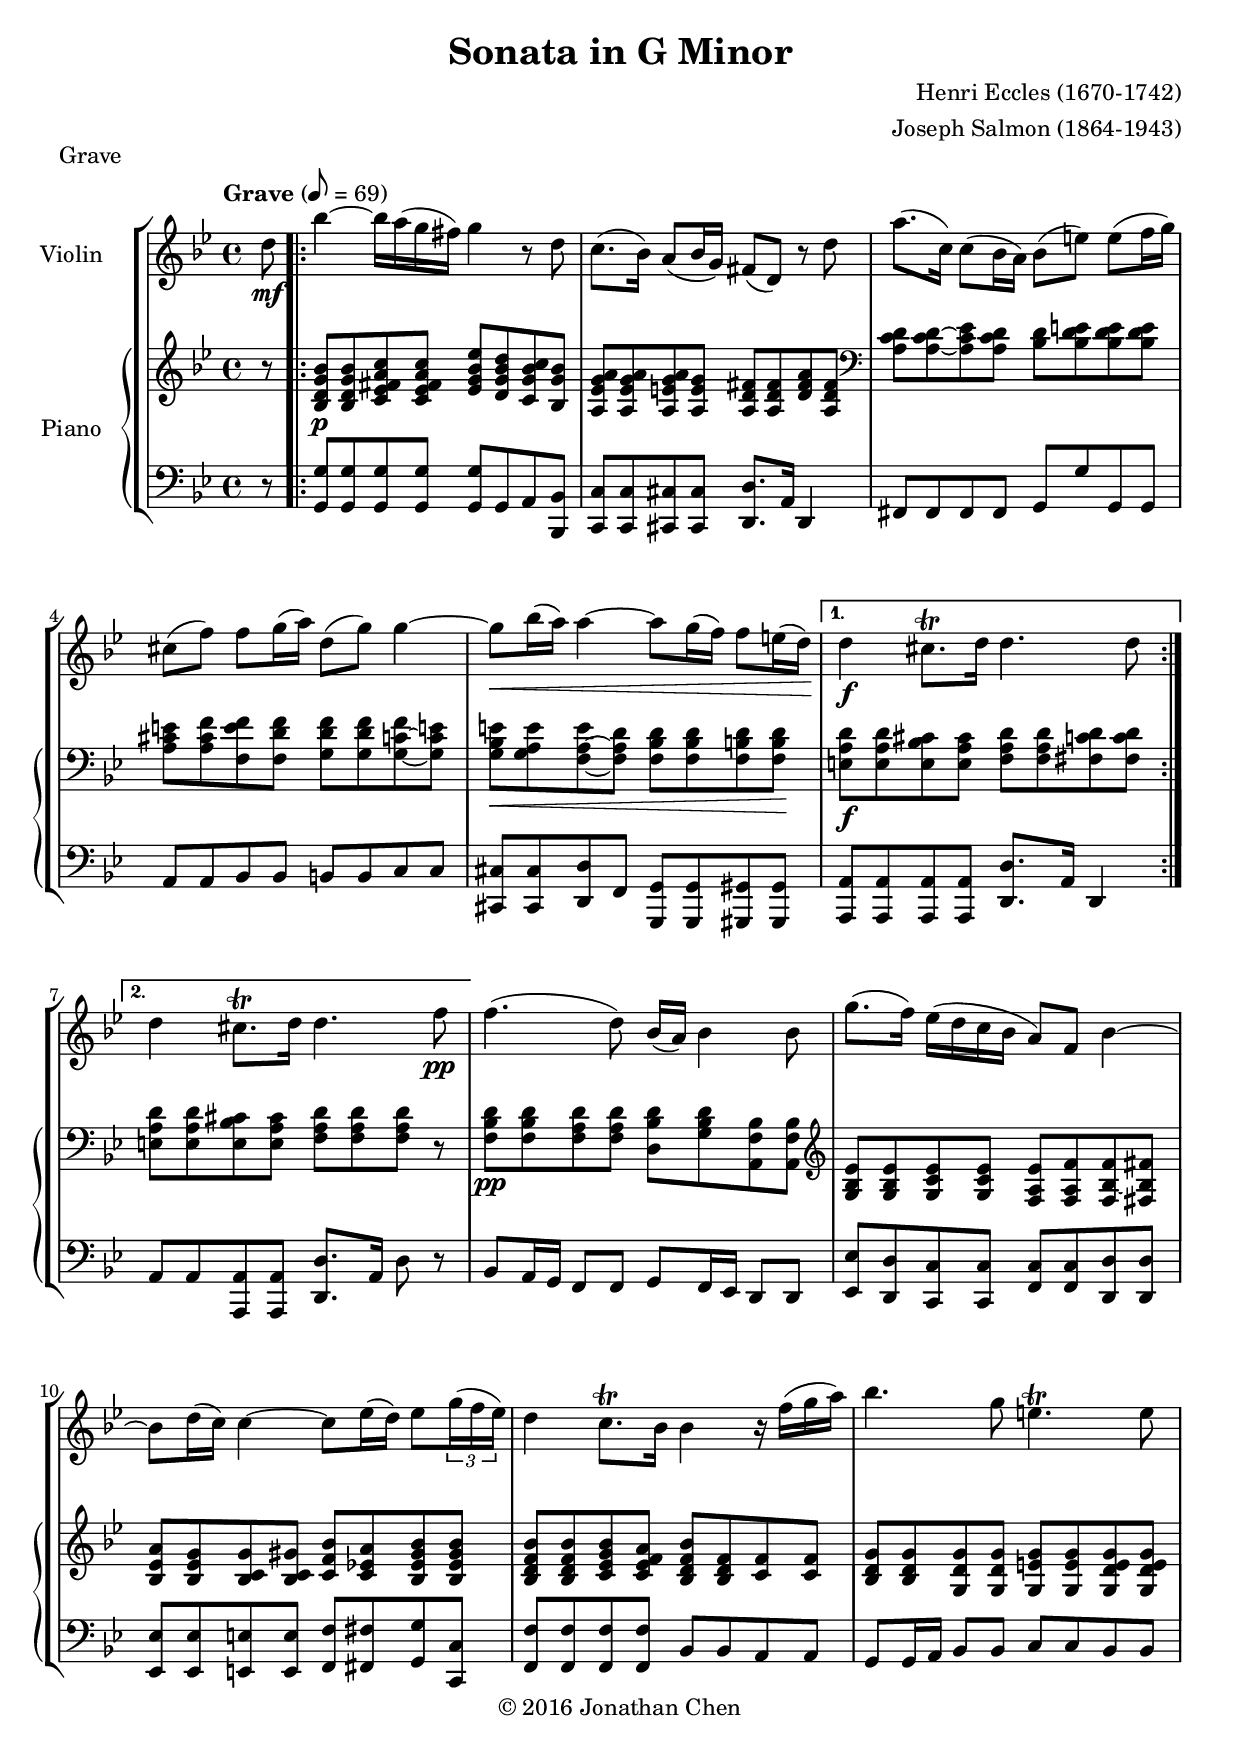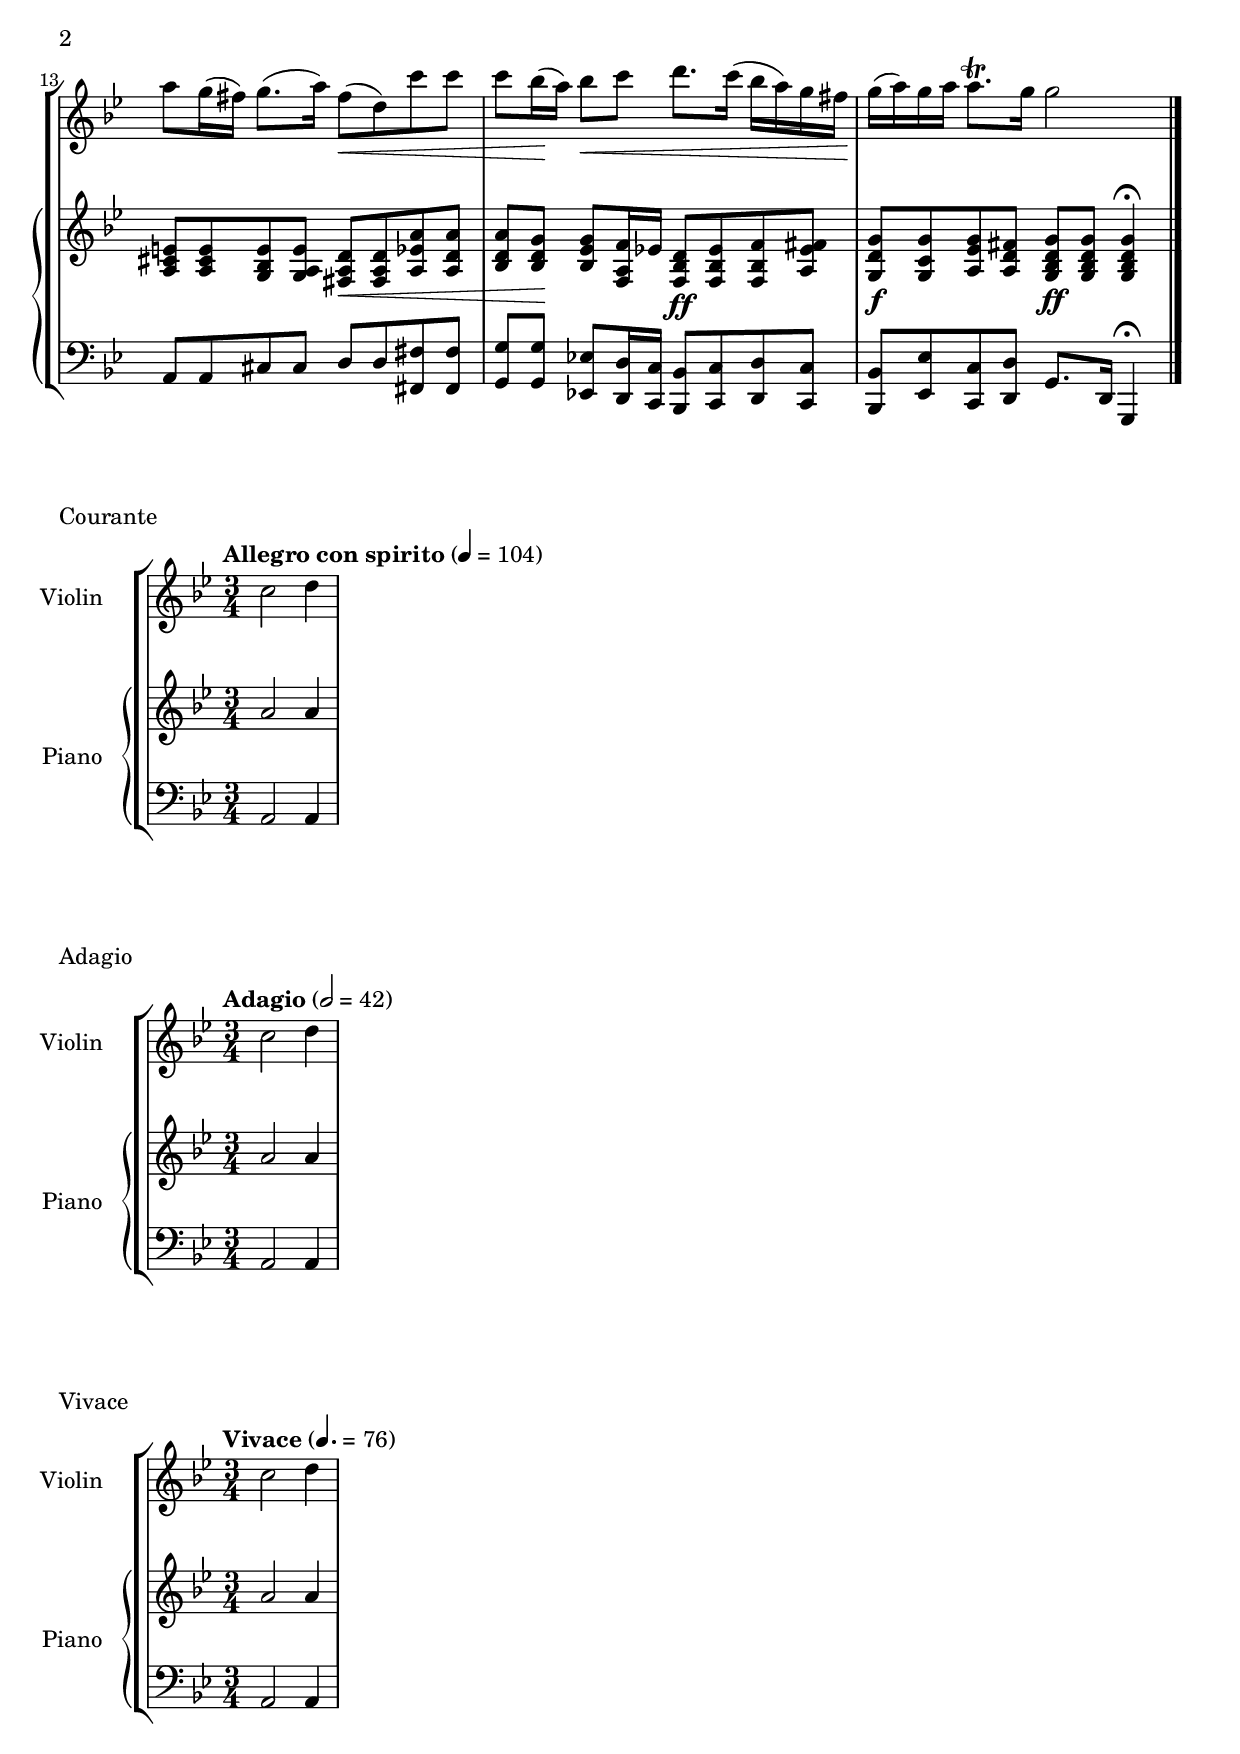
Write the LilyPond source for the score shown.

%
% Eccles Sonata in G Minor,
% transribed from J Salmons 1914 arrangement for violin and piano.
%
% indents: 2 spaces
%
\version "2.18.2"

\header
{
  title = "Sonata in G Minor"
  composer = "Henri Eccles (1670-1742)"
  arranger = "Joseph Salmon (1864-1943)"
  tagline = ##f
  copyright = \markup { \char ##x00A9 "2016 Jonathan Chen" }
}

grave_begin =
{
  \tempo "Grave" 8 = 69
  \time 4/4
  \key g \minor
}

grave_violin = \new Voice \relative c''
{
  \set Staff.instrumentName = #"Violin "
  \partial 8 d8\mf |
  \repeat volta 2
  {
    bes'4 ~ bes16 a( g fis) g4 r8 d
    c8.( bes16) a8( bes16 g) fis8( d) r8 d'
    a'8.( c,16) c8( bes16 a) bes8( e) e( f16 g)
    cis,8( f) f g16( a) d,8( g) g4 ~
    g8\< bes16( a) a4 ~ a8 g16( f) f8 e16( d)\!
  }
  \alternative
  {
    {
      d4\f cis8.\trill d16 d4. d8
    }
    {
      d4 cis8.\trill d16 d4. f8\pp
    }
  }
  f4.( d8) bes16( a) bes4 bes8
  g'8.( f16) ees( d c bes a8) f bes4 ~
  bes8 d16( c) c4 ~ c8 ees16( d) ees8 \tuplet 3/2 {g16( f ees)}
  d4 c8.\trill bes16 bes4 r16 f'( g a)
  bes4. g8 e4.\trill e8
  a8 g16( fis) g8.( a16) fis8(\< d) c' c
  c bes16(\! a) bes8\< c d8. c16( bes a) g fis\!
  g( a) g a a8.\trill g16 g2
  \bar "|."
}

grave_piano_upper = \relative c''
{
  \clef treble
  r8 |
  \repeat volta 2
  {
    <bes, d g bes>8\p <bes d g bes> <c ees fis a c> <c ees fis a c>
      <ees g bes ees> <d g bes d> <c g' bes c> <bes g' bes>
    <a ees' g a> <a ees' g a> <a e' g a> <a e' g>
      <a d fis> <a d fis> <d fis a> <a d fis>
    \clef bass
    <a c d> <a c d> ~ <a c ees> <a c d> <bes d> <bes d e> <bes d e> <bes d e>
    <a cis e> <a cis f> <f e' f> <f d' f> <g d' f> <g d' f> <g c f> ~ <g c e!>
    <g bes e>\< <g a e'> <f a e'> ~ <f a d>
      <f bes d> <f bes d> <f b d> <f b d>\!
  }
  \alternative
  {
    {
      <e a d>\f <e a d> <e bes' cis> <e a cis>
        <f a d> <f a d> <fis c' d> <fis c' d>
    }
    {
      <e a d> <e a d> <e bes' cis> <e a cis> <f a d> <f a d> <f a d> r8
    }
  }
  <f bes d>\pp <f bes d> <f a d> <f a d>
    <d bes' d> <g bes d> <a, f' bes> <a f' bes>
  \clef treble
  <g' bes ees> <g bes ees> <g c ees> <g c ees>
    <f a ees'> <f a f'> <f bes f'> ~ <fis bes fis'>
  <bes ees a> <bes ees g> <bes c g'> <bes c gis'>
    <c f bes> <c ees! a> <bes ees gis bes> <bes ees gis bes>
  <bes d f bes> <bes d f bes> <c ees g bes> <c ees f a>
    <bes d f bes> <bes d f> <c f> <c f>
  <bes d g> <bes d g> <g d' g> <g d' g> <g e' g> <g e' g> <g d' e g> <g d' e g>
  <a cis e> <a cis e> <g bes e> <g a e'>
    <fis a d>\< <fis a d> <a ees' a> <a d a'>
  <bes d a'> <bes d g>\! <bes ees g> <f a f'>16 ees'!
    <f, bes d>8\ff <f bes ees> <f bes f'> <a ees' fis>
  <g d' g>\f <g c g'> <a ees' g> <a d fis>
    <g bes d g>\ff <g bes d g> <g bes d g>4\fermata
  \bar "|."
}

grave_piano_lower = \relative c
{
  \clef bass
  r8 |
  \repeat volta 2
  {
    <g g'>8 <g g'> <g g'> <g g'> <g g'> g a <bes, bes'>
    <c c'> <c c'> <cis cis'> <cis cis'> <d d'>8. a'16 d,4
    fis8 fis fis fis g g' g, g
    a8 a bes bes b b c c
    <cis, cis'> <cis cis'> <d d'> f <g, g'> <g g'> <gis gis'> <gis gis'>
  }
  \alternative
  {
    {
      <a a'> <a a'> <a a'> <a a'> <d d'>8. a'16 d,4
    }
    {
      a'8 a <a, a'> <a a'> <d d'>8. a'16 d8 r8
    }
  }
  bes a16 g f8 f g f16 ees d8 d
  <ees ees'> <d d'> <c c'> <c c'> <f c'> <f c'> <d d'> <d d'>
  <ees ees'> <ees ees'> <e e'> <e e'> <f f'> <fis fis'> <g g'> <c c,>
  <f, f'> <f f'> <f f'> <f f'> bes bes a a
  g8 g16 a bes8 bes c c bes bes
  a a cis cis d d <fis, fis'> <fis fis'>
  <g g'> <g g'> <ees! ees'!> <d d'>16 <c c'> <bes bes'>8 <c c'> <d d'> <c c'>
  <bes bes'> <ees ees'> <c c'> <d d'> g8. d16 g,4\fermata
  \bar "|."
}

\score
{
  \new StaffGroup
  <<
    \new Staff << \grave_begin \grave_violin >>
    \new PianoStaff
    <<
      \set PianoStaff.instrumentName = #"Piano "
      \new Staff = "upper" << \grave_begin \grave_piano_upper >>
      \new Staff = "lower" << \grave_begin \grave_piano_lower >>
    >>
  >>
  \header
  {
    piece = "Grave"
  }
}

%%%%%%%%%%%%%%%%%%%%%%%%%%%%%%%%%%%%%%%%%%%%%%%%%%%%%%%%%%%%%%%%%%%%%%%%%%%%%%%%

courante_begin =
{
  \tempo "Allegro con spirito" 4 = 104
  \time 3/4
  \key g \minor
}

courante_violin = \new Voice \relative c''
{
  \set Staff.instrumentName = #"Violin "
  c2 d4
}

courante_piano_upper = \relative c''
{
  \clef treble
  a2 a4
}

courante_piano_lower = \relative c
{
  \clef bass
  a2 a4
}

\score
{
  \new StaffGroup
  <<
    \new Staff << \courante_begin \courante_violin >>
    \new PianoStaff
    <<
      \set PianoStaff.instrumentName = #"Piano "
      \new Staff = "upper" << \courante_begin \courante_piano_upper >>
      \new Staff = "lower" << \courante_begin \courante_piano_lower >>
    >>
  >>
  \header
  {
    piece = "Courante"
  }
}

%%%%%%%%%%%%%%%%%%%%%%%%%%%%%%%%%%%%%%%%%%%%%%%%%%%%%%%%%%%%%%%%%%%%%%%%%%%%%%%%

adagio_begin =
{
  \tempo "Adagio" 2 = 42
  \time 3/4
  \key g \minor
}

adagio_violin = \new Voice \relative c''
{
  \set Staff.instrumentName = #"Violin "
  c2 d4
}

adagio_piano_upper = \relative c''
{
  \clef treble
  a2 a4
}

adagio_piano_lower = \relative c
{
  \clef bass
  a2 a4
}

\score
{
  \new StaffGroup
  <<
    \new Staff << \adagio_begin \adagio_violin >>
    \new PianoStaff
    <<
      \set PianoStaff.instrumentName = #"Piano "
      \new Staff = "upper" << \adagio_begin \adagio_piano_upper >>
      \new Staff = "lower" << \adagio_begin \adagio_piano_lower >>
    >>
  >>
  \header
  {
    piece = "Adagio"
  }
}

%%%%%%%%%%%%%%%%%%%%%%%%%%%%%%%%%%%%%%%%%%%%%%%%%%%%%%%%%%%%%%%%%%%%%%%%%%%%%%%%

vivace_begin =
{
  \tempo "Vivace" 4. = 76
  \time 3/4
  \key g \minor
}

vivace_violin = \new Voice \relative c''
{
  \set Staff.instrumentName = #"Violin "
  c2 d4
}

vivace_piano_upper = \relative c''
{
  \clef treble
  a2 a4
}

vivace_piano_lower = \relative c
{
  \clef bass
  a2 a4
}

\score
{
  \new StaffGroup
  <<
    \new Staff << \vivace_begin \vivace_violin >>
    \new PianoStaff
    <<
      \set PianoStaff.instrumentName = #"Piano "
      \new Staff = "upper" << \vivace_begin \vivace_piano_upper >>
      \new Staff = "lower" << \vivace_begin \vivace_piano_lower >>
    >>
  >>
  \header
  {
    piece = "Vivace"
  }
}
